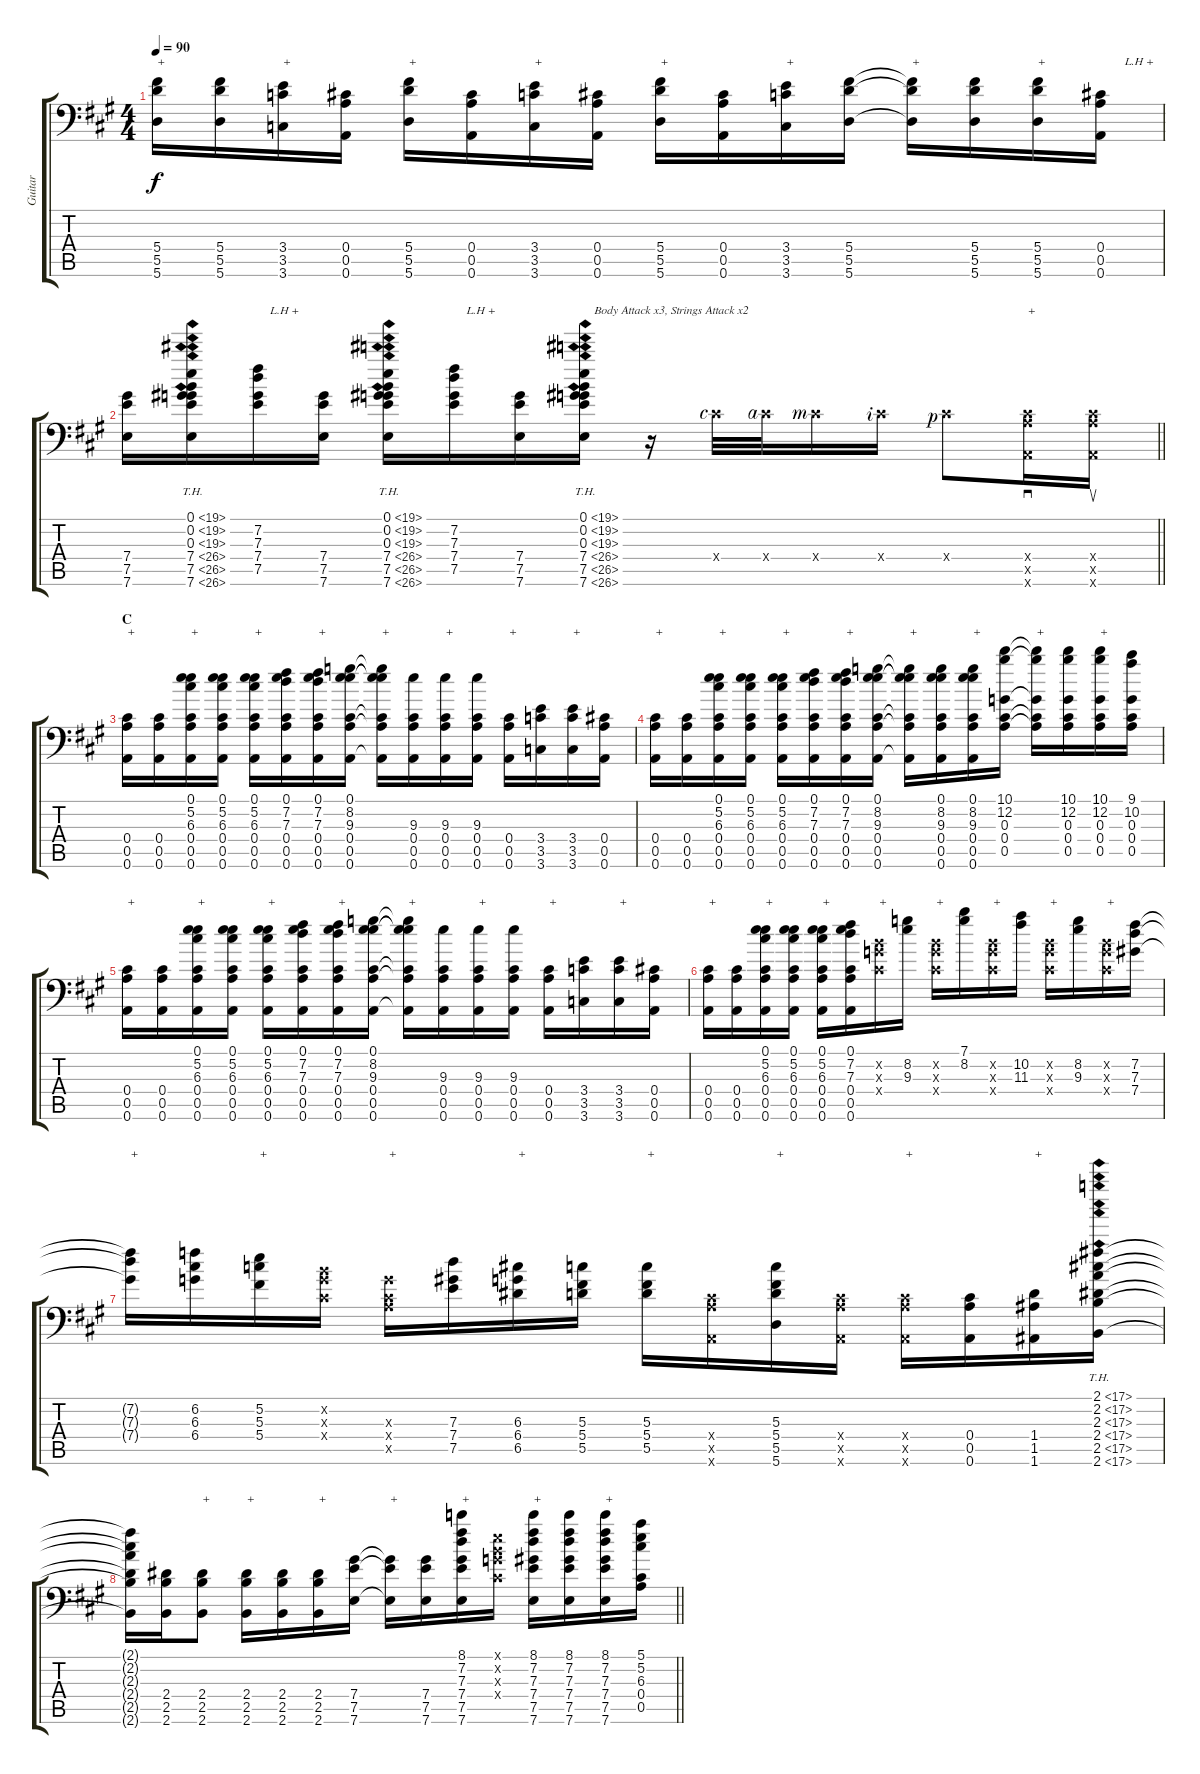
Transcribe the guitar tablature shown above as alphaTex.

\track ("Guitar" "Guitar") {instrument acousticguitarsteel}
\staff {score tabs}
\tuning (E4 B3 G3 Db3 A2 A1) {hide}
\ts (4 4)
\tempo 90
\clef f4
\ks a
(5.4{t} 5.5{t} 5.6{t}).16{txt "+" dy f} (5.4 5.5 5.6).16 (3.4 3.5 3.6).16{txt "+"} (0.4 0.5 0.6).16 (5.4 5.5 5.6).16{txt "+"} (0.4 0.5 0.6).16 (3.4 3.5 3.6).16{txt "+"} (0.4 0.5 0.6).16 (5.4 5.5 5.6).16{txt "+"} (0.4 0.5 0.6).16 (3.4 3.5 3.6).16{txt "+"} (5.4 5.5 5.6).16 (5.4{t} 5.5{t} 5.6{t}).16{txt "+"} (5.4 5.5 5.6).16 (5.4 5.5 5.6).16{txt "+"} (0.4 0.5 0.6).16{txt "        L.H +"} |
\barLineRight lightlight
(7.4 7.5 7.6).16 (0.1{th 19} 0.2{th 19} 0.3{th 19} 7.4{th 19} 7.5{th 19} 7.6{th 19}).16 (7.2 7.3 7.4 7.5).16{txt "    L.H +"} (7.4 7.5 7.6).16 (0.1{th 19} 0.2{th 19} 0.3{th 19} 7.4{th 19} 7.5{th 19} 7.6{th 19}).16 (7.2 7.3 7.4 7.5).16{txt "    L.H +"} (7.4 7.5 7.6).16 (0.1{th 19} 0.2{th 19} 0.3{th 19} 7.4{th 19} 7.5{th 19} 7.6{th 19}).16{txt "   Body Attack x3, Strings Attack x2"} r.16 0.4{x rf 5}.32 0.4{x rf 4}.32 0.4{x rf 3}.16 0.4{x rf 2}.16 0.4{x rf 1}.8 (0.4{x} 0.5{x} 0.6{x}).16{sd txt "+"} (0.4{x} 0.5{x} 0.6{x}).16{su} |
\section ("" "C")
(0.4 0.5 0.6).16{txt "+"} (0.4 0.5 0.6).16 (0.1 5.2 6.3 0.4 0.5 0.6).16{txt "+"} (0.1 5.2 6.3 0.4 0.5 0.6).16 (0.1 5.2 6.3 0.4 0.5 0.6).16{txt "+"} (0.1 7.2 7.3 0.4 0.5 0.6).16 (0.1 7.2 7.3 0.4 0.5 0.6).16{txt "+"} (0.1 8.2 9.3 0.4 0.5 0.6).16 (0.1{t} 8.2{t} 9.3{t} 0.4{t} 0.5{t} 0.6{t}).16{txt "+"} (9.3 0.4 0.5 0.6).16 (9.3 0.4 0.5 0.6).16{txt "+"} (9.3 0.4 0.5 0.6).16 (0.4 0.5 0.6).16{txt "+"} (3.4 3.5 3.6).16 (3.4 3.5 3.6).16{txt "+"} (0.4 0.5 0.6).16 |
(0.4 0.5 0.6).16{txt "+"} (0.4 0.5 0.6).16 (0.1 5.2 6.3 0.4 0.5 0.6).16{txt "+"} (0.1 5.2 6.3 0.4 0.5 0.6).16 (0.1 5.2 6.3 0.4 0.5 0.6).16{txt "+"} (0.1 7.2 7.3 0.4 0.5 0.6).16 (0.1 7.2 7.3 0.4 0.5 0.6).16{txt "+"} (0.1 8.2 9.3 0.4 0.5 0.6).16 (0.1{t} 8.2{t} 9.3{t} 0.4{t} 0.5{t} 0.6{t}).16{txt "+"} (0.1 8.2 9.3 0.4 0.5 0.6).16 (0.1 8.2 9.3 0.4 0.5 0.6).16{txt "+"} (10.1 12.2 0.3 0.4 0.5).16 (10.1{t} 12.2{t} 0.3{t} 0.4{t} 0.5{t}).16{txt "+"} (10.1 12.2 0.3 0.4 0.5).16 (10.1 12.2 0.3 0.4 0.5).16{txt "+"} (9.1 10.2 0.3 0.4 0.5).16 |
(0.4 0.5 0.6).16{txt "+"} (0.4 0.5 0.6).16 (0.1 5.2 6.3 0.4 0.5 0.6).16{txt "+"} (0.1 5.2 6.3 0.4 0.5 0.6).16 (0.1 5.2 6.3 0.4 0.5 0.6).16{txt "+"} (0.1 7.2 7.3 0.4 0.5 0.6).16 (0.1 7.2 7.3 0.4 0.5 0.6).16{txt "+"} (0.1 8.2 9.3 0.4 0.5 0.6).16 (0.1{t} 8.2{t} 9.3{t} 0.4{t} 0.5{t} 0.6{t}).16{txt "+"} (9.3 0.4 0.5 0.6).16 (9.3 0.4 0.5 0.6).16{txt "+"} (9.3 0.4 0.5 0.6).16 (0.4 0.5 0.6).16{txt "+"} (3.4 3.5 3.6).16 (3.4 3.5 3.6).16{txt "+"} (0.4 0.5 0.6).16 |
(0.4 0.5 0.6).16{txt "+"} (0.4 0.5 0.6).16 (0.1 5.2 6.3 0.4 0.5 0.6).16{txt "+"} (0.1 5.2 6.3 0.4 0.5 0.6).16 (0.1 5.2 6.3 0.4 0.5 0.6).16{txt "+"} (0.1 7.2 7.3 0.4 0.5 0.6).16 (0.2{x} 0.3{x} 0.4{x}).16{txt "+"} (8.2 9.3).16 (0.2{x} 0.3{x} 0.4{x}).16{txt "+"} (7.1 8.2).16 (0.2{x} 0.3{x} 0.4{x}).16{txt "+"} (10.2 11.3).16 (0.2{x} 0.3{x} 0.4{x}).16{txt "+"} (8.2 9.3).16 (0.2{x} 0.3{x} 0.4{x}).16{txt "+"} (7.2 7.3 7.4).16 |
(7.2{t} 7.3{t} 7.4{t}).16{txt "+"} (6.2 6.3 6.4).16 (5.2 5.3 5.4).16{txt "+"} (0.2{x} 0.3{x} 0.4{x}).16 (0.3{x} 0.4{x} 0.5{x}).16{txt "+"} (7.3 7.4 7.5).16 (6.3 6.4 6.5).16{txt "+"} (5.3 5.4 5.5).16 (5.3 5.4 5.5).16{txt "+"} (0.4{x} 0.5{x} 0.6{x}).16 (5.3 5.4 5.5 5.6).16{txt "+"} (0.4{x} 0.5{x} 0.6{x}).16 (0.4{x} 0.5{x} 0.6{x}).16{txt "+"} (0.4 0.5 0.6).16 (1.4 1.5 1.6).16{txt "+"} (2.1{th 15} 2.2{th 15} 2.3{th 15} 2.4{th 15} 2.5{th 15} 2.6{th 15}).16 |
\barLineRight lightlight
(2.1{t} 2.2{t} 2.3{t} 2.4{t} 2.5{t} 2.6{t}).16 (2.4 2.5 2.6).16 (2.4 2.5 2.6).8{txt "+"} (2.4 2.5 2.6).16{txt "+"} (2.4 2.5 2.6).16 (2.4 2.5 2.6).16{txt "+"} (7.4 7.5 7.6).16 (7.4{t} 7.5{t} 7.6{t}).16{txt "+"} (7.4 7.5 7.6).16 (8.1 7.2 7.3 7.4 7.5 7.6).16{txt "+"} (0.1{x} 0.2{x} 0.3{x} 0.4{x}).16 (8.1 7.2 7.3 7.4 7.5 7.6).16{txt "+"} (8.1 7.2 7.3 7.4 7.5 7.6).16 (8.1 7.2 7.3 7.4 7.5 7.6).16{txt "+"} (5.1 5.2 6.3 0.4 0.5).16
